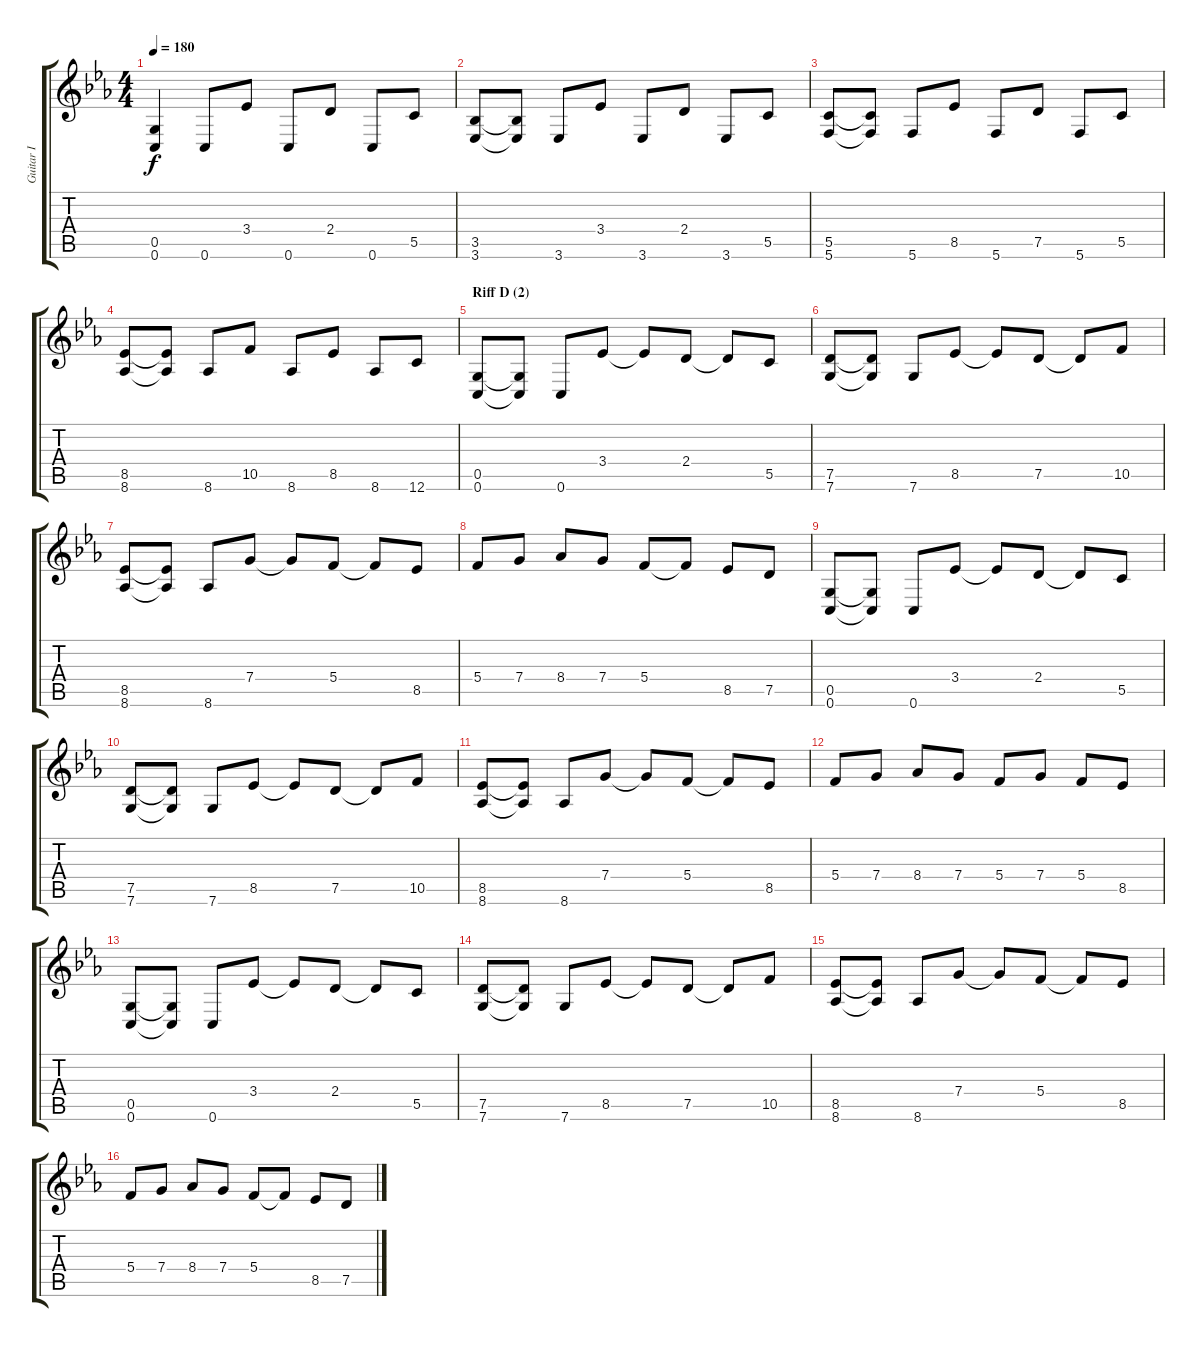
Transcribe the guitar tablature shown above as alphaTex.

\track ("Guitar I" "Guitar I") {instrument distortionguitar}
\staff {score tabs}
\tuning (D4 A3 F3 C3 G2 C2) {hide}
\ts (4 4)
\tempo 180
\clef g2
\ks cminor
(0.5 0.6).4{dy f} 0.6.8 3.4.8 0.6.8 2.4.8 0.6.8 5.5.8 |
(3.5 3.6).8 (3.5{t} 3.6{t}).8 3.6.8 3.4.8 3.6.8 2.4.8 3.6.8 5.5.8 |
(5.5 5.6).8 (5.5{t} 5.6{t}).8 5.6.8 8.5.8 5.6.8 7.5.8 5.6.8 5.5.8 |
(8.5 8.6).8 (8.5{t} 8.6{t}).8 8.6.8 10.5.8 8.6.8 8.5.8 8.6.8 12.6.8 |
\section ("" "Riff D (2)")
(0.5 0.6).8 (0.5{t} 0.6{t}).8 0.6.8 3.4.8 3.4{t}.8 2.4.8 2.4{t}.8 5.5.8 |
(7.5 7.6).8 (7.5{t} 7.6{t}).8 7.6.8 8.5.8 8.5{t}.8 7.5.8 7.5{t}.8 10.5.8 |
(8.5 8.6).8 (8.5{t} 8.6{t}).8 8.6.8 7.4.8 7.4{t}.8 5.4.8 5.4{t}.8 8.5.8 |
5.4.8 7.4.8 8.4.8 7.4.8 5.4.8 5.4{t}.8 8.5.8 7.5.8 |
(0.5 0.6).8 (0.5{t} 0.6{t}).8 0.6.8 3.4.8 3.4{t}.8 2.4.8 2.4{t}.8 5.5.8 |
(7.5 7.6).8 (7.5{t} 7.6{t}).8 7.6.8 8.5.8 8.5{t}.8 7.5.8 7.5{t}.8 10.5.8 |
(8.5 8.6).8 (8.5{t} 8.6{t}).8 8.6.8 7.4.8 7.4{t}.8 5.4.8 5.4{t}.8 8.5.8 |
5.4.8 7.4.8 8.4.8 7.4.8 5.4.8 7.4.8 5.4.8 8.5.8 |
(0.5 0.6).8 (0.5{t} 0.6{t}).8 0.6.8 3.4.8 3.4{t}.8 2.4.8 2.4{t}.8 5.5.8 |
(7.5 7.6).8 (7.5{t} 7.6{t}).8 7.6.8 8.5.8 8.5{t}.8 7.5.8 7.5{t}.8 10.5.8 |
(8.5 8.6).8 (8.5{t} 8.6{t}).8 8.6.8 7.4.8 7.4{t}.8 5.4.8 5.4{t}.8 8.5.8 |
5.4.8 7.4.8 8.4.8 7.4.8 5.4.8 5.4{t}.8 8.5.8 7.5.8
